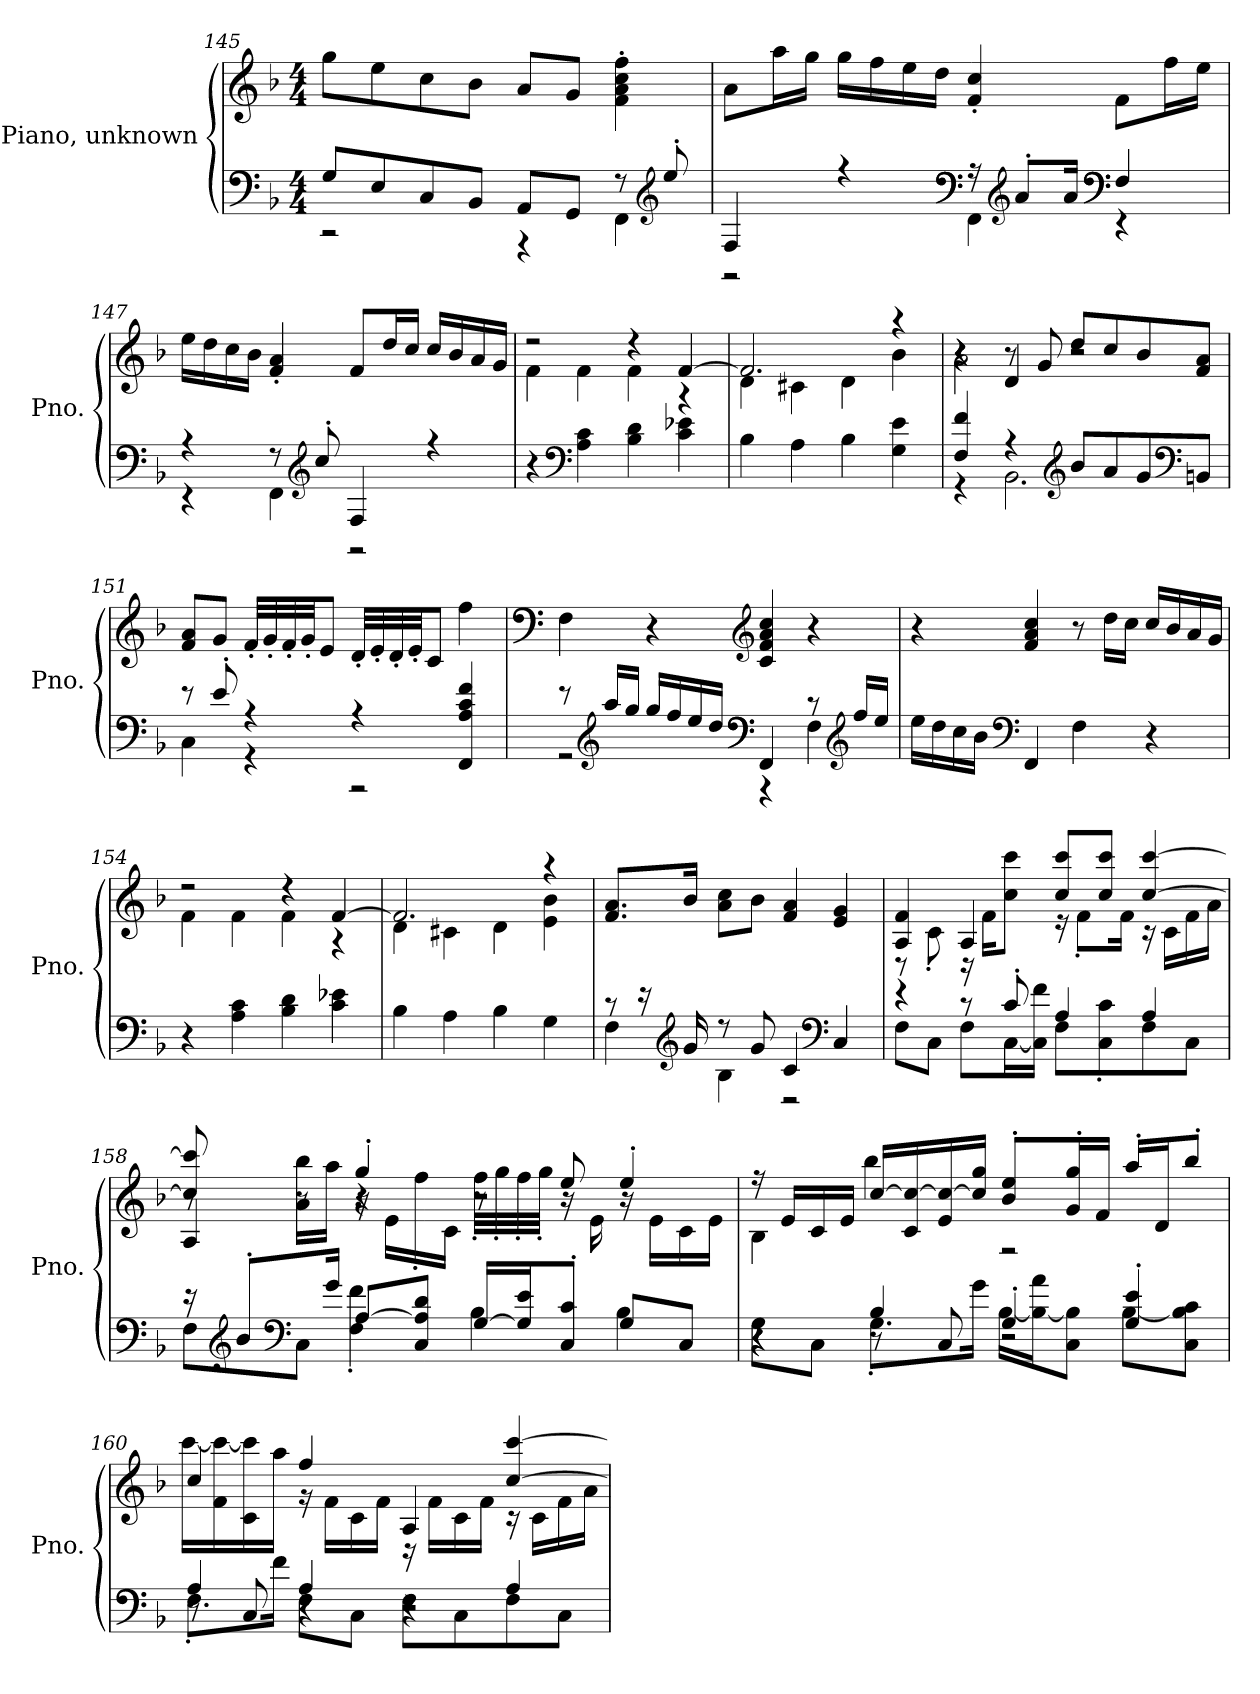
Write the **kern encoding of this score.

**kern	**kern
*part1	*part1
*staff2	*staff1
*I"Piano, unknown	*
*I'Pno.	*
*clefF4	*clefG2
*k[b-]	*k[b-]
*M4/4	*M4/4
=145	=145
*^	*
8G/L	2r	8gg\L
8E/	.	8ee\
8C/	.	8cc\
8BB-/J	.	8b-\J
8AA/L	4r	8a/L
8GG/J	.	8g/J
8r	4FF\	4f\' 4a\' 4cc\' 4ff\'
*clefG2	*	*
8ee'/	.	.
=146	=146	=146
4F/	2r	8a\L
.	.	16aa\L
.	.	16gg\JJ
4r	.	16gg\LL
.	.	16ff\
.	.	16ee\
.	.	16dd\JJ
*clefF4	*	*
16r	4FF\	4f/' 4cc/'
*clefG2	*	*
8a'/L	.	.
16a/Jk	.	.
*clefF4	*	*
4F/	4r	8f\L
.	.	16ff\L
.	.	16ee\JJ
!!LO:PB:g=z
=147	=147	=147
4r	4r	16ee\LL
.	.	16dd\
.	.	16cc\
.	.	16b-\JJ
8r	4FF\	4f/' 4a/'
*clefG2	*	*
8cc'/	.	.
4F/	2r	8f/L
.	.	16dd/L
.	.	16cc/JJ
4r	.	16cc/LL
.	.	16b-/
.	.	16a/
.	.	16g/JJ
*v	*v	*
=148	=148
*	*^
4r	2r	4f\
*clefF4	*	*
4A\ 4c\	.	4f\
4B-\ 4d\	4r	4f\
4c\ 4e-X\	[4f/	4r
=149	=149	=149
4B-\	2.f/]	4d\
4A\	.	4c#X\
4B-\	.	4d\
4G\ 4e\	4r	4b-\
=150	=150	=150
*^	*	*^
4F/ 4f/	4r	4r	2a\	4r
4r	2.BB-\	8r	.	4d/
.	.	8g/	.	.
*clefG2	*	*	*	*
8b-/L	.	8dd/L	2r	2r
8a/	.	8cc/	.	.
8g/	.	8b-/	.	.
*clefF4	*	*	*	*
8BBn/J	.	8f/ 8a/J	.	.
*	*	*v	*v	*v
!!LO:LB:g=z
=151	=151	=151
8r	4C\	8f/ 8a/L
8e'/	.	8g/J
4r	4r	32f'/LLL
.	.	32g'/
.	.	32f'/
.	.	32g'/JJ
.	.	8e/J
4r	2r	32d'/LLL
.	.	32e'/
.	.	32d'/
.	.	32e'/JJ
.	.	8c/J
4FF/ 4A/ 4c/ 4f/	.	4ff\
=152	=152	=152
*	*	*clefF4
8r	2r	4F\
*clefG2	*	*
16aa/LL	.	.
16gg/JJ	.	.
16gg/LL	.	4r
16ff/	.	.
16ee/	.	.
16dd/JJ	.	.
*clefF4	*	*clefG2
4FF/	4r	4c/ 4f/ 4a/ 4cc/
8r	4F\	4r
*clefG2	*	*
16ff/LL	.	.
16ee/JJ	.	.
*v	*v	*
=153	=153
16ee\LL	4r
16dd\	.
16cc\	.
16b-\JJ	.
*clefF4	*
4FF/	4f/ 4a/ 4cc/
4F\	8r
.	16dd\LL
.	16cc\JJ
4r	16cc/LL
.	16b-/
.	16a/
.	16g/JJ
!!LO:LB:g=z
=154	=154
*	*^
4r	2r	4f\
4A\ 4c\	.	4f\
4B-\ 4d\	4r	4f\
4c\ 4e-X\	[4f/	4r
=155	=155	=155
4B-\	2.f/]	4d\
4A\	.	4c#X\
4B-\	.	4d\
4G\	4r	4e\ 4b-\
*	*v	*v
=156	=156
*^	*
8r	4F\	8.f/ 8.a/L
16r	.	.
*clefG2	*	*
16g/	.	16b-/Jk
8r	4B-\	8a\ 8cc\L
8g/	.	8b-\J
4c/	2r	4f/ 4a/
*clefF4	*	*
4C/	.	4e/ 4g/
=157	=157	=157
*	*	*^
4r	8F\L	4A/ 4f/	8r
.	8C\J	.	8c'\
8r	8F\L	4A/	16r
.	.	.	16f\KL
8c'/	[16C\L	.	8cc\ 8ccc\J
.	16C\] 16f\JJ	.	.
4A/	8F\L	8cc/ 8ccc/L	16r
.	.	.	8f'\L
.	8C\' 8c\'	8cc/ 8ccc/J	.
.	.	.	16f\Jk
4A/	8F\	[4cc/ [4ccc/	16r
.	.	.	16c\LL
.	8C\J	.	16f\
.	.	.	16a\JJ
!!LO:LB:g=z
=158	=158	=158	=158
*	*	*	*^
16r	8F\L	8cc/] 8ccc/]	8r	4A/
*clefG2	*	*	*	*
8b-'/L	.	.	.	.
*clefF4	*	*	*	*
.	8C\J	8r	16a\ 16bb-\LL	.
16g/Jk	.	.	16aa\JJ	.
[8A/L	4F\' 4f\'	4gg'/	16r	4r
.	.	.	16e\LL	.
8C/ 8A/] 8d/J	.	.	16ff'\	.
.	.	.	16c\JJ	.
[16G/LL	4B-\	8r	32ff'\LLL	2r
.	.	.	32gg'\	.
16G/] 16e/J	.	.	32ff'\	.
.	.	.	32gg'\JJJ	.
8C/' 8c/'J	.	8ee/	16r	.
.	.	.	16e\	.
8G/L	4B-\	4ee'/	16r	.
.	.	.	16e\LL	.
8C/J	.	.	16c\	.
.	.	.	16e\JJ	.
*	*	*	*v	*v
=159	=159	=159	=159
*	*^	*	*
4r	8G\L	4r	16r	4B-\
.	.	.	16e/LL	.
.	8C\J	.	16c/	.
.	.	.	16e/JJ	.
4B-/	8.G'\L	8r	[16cc/LL	4bb-\
.	.	.	16c/ 16cc/_	.
.	.	8C/	16e/ 16cc/_	.
.	16g\Jk	.	16cc/] 16gg/JJ	.
4G'/	[16B-\LL	2r	8b-/' 8ee/'L	2r
.	16B-\_ 16a\J	.	.	.
.	8C\ 8B-\]J	.	16g/' 16gg/'L	.
.	.	.	16f/JJ	.
4G/' 4e/'	[8B-\L	.	16aa'/LL	.
.	.	.	16d/J	.
.	8C\ 8B-\] 8c\J	.	8bb-'/J	.
!!LO:LB:g=z	!!
=160	=160	=160	=160	=160
4A/	8.F'\L	8r	4cc/	[16ccc\LL
.	.	.	.	16f\ 16ccc\_
.	.	8C/	.	16c\ 16ccc\]
.	16f\Jk	.	.	16aa\JJ
4A/	8F\L	4r	4ff/	16r
.	.	.	.	16f\LL
.	8C\J	.	.	16c\
.	.	.	.	16f\JJ
4r	8F\L	2r	4A/	16r
.	.	.	.	16f\LL
.	8C\	.	.	16c\
.	.	.	.	16f\JJ
4A/	8F\	.	[4cc/ [4ccc/	16r
.	.	.	.	16c\LL
.	8C\J	.	.	16f\
.	.	.	.	16a\JJ
*v	*v	*v	*	*
*	*v	*v
=	=
*-	*-
